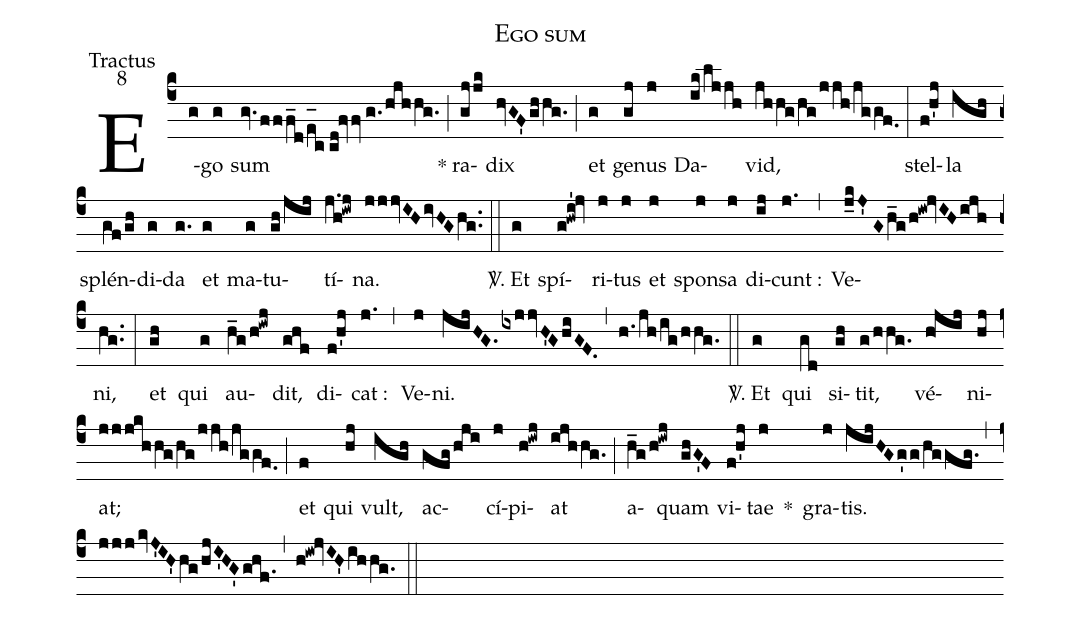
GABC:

name:Ego sum;
office-part:Tractus;
mode:8;
%%
(c4) E(g)go(g) sum(gv.fff_d/e_[oh:h]c//cd!fvv//g./hjhhg.) (;) * ra(gjjk)dix(hvGF'ghhg.) (;) et(g) ge(gj)nus(j) Da(ik/ljjh)vid,(jhhg/hg/jjh/jggf.0) (:) stel(f!h'j)la(igh) splén(gf/gh)di(g)da(g.) et(g) ma(g)tu(gh/jij)tí(j.h!iwj)na.(jjjvIHivHGhg..) (::)
<sp>V/</sp>. Et(g) spí(g!hwi'!jv)ri(j)tus(j) et(j) spon(j)sa(j) di(ij)cunt :(j.) (,) Ve(j_kJ'//Gh_g/h!iw!jvIHijh)ni,(hg..) (:) et(gh) qui(g) au(h_g/h!iwj)dit,(ghf) di(f!h'j)cat :(j.) (,) Ve(j)ni.(jijHG.ixjjvH'GhiGF.) (,) (h./jh/ig/hhg.) (::)
<sp>V/</sp>. Et(g) qui(gd) si(gh)tit,(g/hhg.) vé(h!jij)ni(hj)at;(jjjkhhg/hg/jjh/jggf.0) (;) et(f) qui(hj) vult,(igh) ac(gfghji)cí(j)pi(h!iwj)at(ijhhg.) (;) a(h_g/h!iwj)quam(ghG'F) vi(f!h'j)tae(j) *() gra(j)tis.(jijHGg'g/hggfg.) (,) (jjjkvJ'IH'hg/hjI'HG'ghf.1) (,) (h!iw!jvIH'ihhg.) (::)
